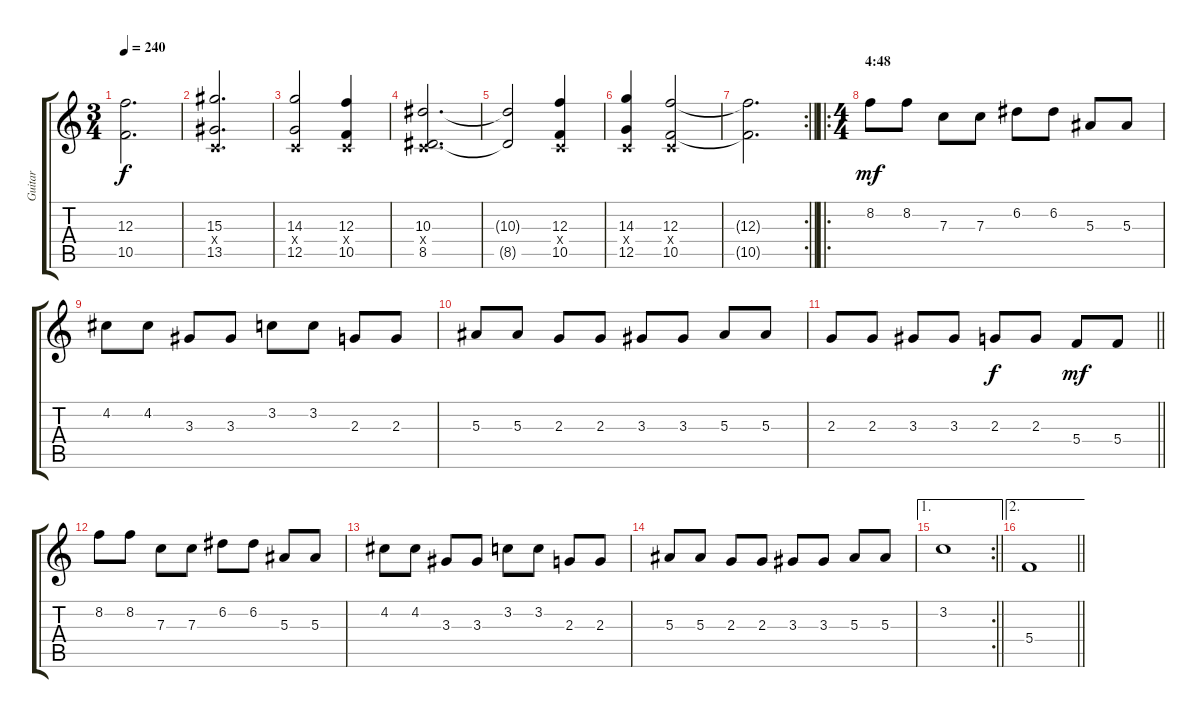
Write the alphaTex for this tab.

\track ("Guitar" "Guitar") {instrument distortionguitar}
\staff {score tabs}
\tuning (D4 A3 F3 C3 G2 C2) {hide}
\ts (3 4)
\tempo 240
\clef g2
\ks c
(12.3{t} 10.5{t}).2{d dy f} |
(15.3 0.4{x} 13.5).2{d} |
(14.3 0.4{x} 12.5).2 (12.3 0.4{x} 10.5).4 |
(10.3 0.4{x} 8.5).2{d} |
(10.3{t} 8.5{t}).2 (12.3 0.4{x} 10.5).4 |
(14.3 0.4{x} 12.5).4 (12.3 0.4{x} 10.5).2 |
\rc 2
\barLineRight lightlight
(12.3{t} 10.5{t}).2{d} |
\ro
\ts (4 4)
\section ("" "4:48")
8.2.8{dy mf} 8.2.8 7.3.8 7.3.8 6.2.8 6.2.8 5.3.8 5.3.8 |
4.2.8 4.2.8 3.3.8 3.3.8 3.2.8 3.2.8 2.3.8 2.3.8 |
5.3.8 5.3.8 2.3.8 2.3.8 3.3.8 3.3.8 5.3.8 5.3.8 |
\barLineRight lightlight
2.3.8 2.3.8 3.3.8 3.3.8 2.3.8{dy f} 2.3.8 5.4.8{dy mf} 5.4.8 |
8.2.8 8.2.8 7.3.8 7.3.8 6.2.8 6.2.8 5.3.8 5.3.8 |
4.2.8 4.2.8 3.3.8 3.3.8 3.2.8 3.2.8 2.3.8 2.3.8 |
5.3.8 5.3.8 2.3.8 2.3.8 3.3.8 3.3.8 5.3.8 5.3.8 |
\ae 1
\rc 2
\barLineRight lightlight
3.2.1 |
\ae 2
\barLineRight lightlight
5.4.1
